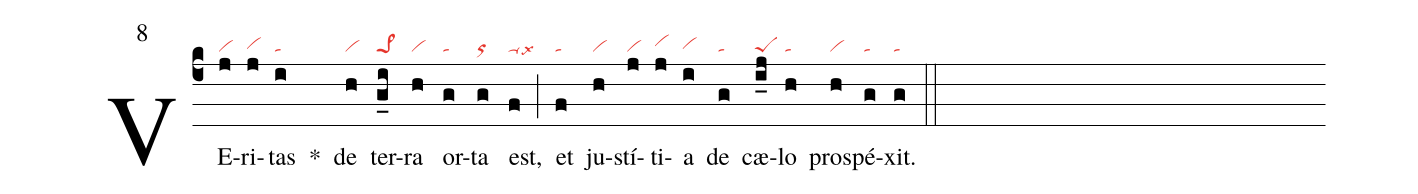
mode: 8;
nabc-lines: 1;
%%
(c4)
VE(j|vi)ri(j|vihg)tas(i|ta) *()
de(h|vi) ter(g_i|pe>1)ra(h|vi) or(g|ta)ta(g|or) est,(f|ta-lsx6) (;)
et(f|ta) ju(h|vi)stí(j|vi)ti(j|vihh)a(i|vihg) de(g|ta) cæ(i_j|peS)lo(h|ta) pro(h|vi)spé(g|ta)xit.(g|ta) (::)
